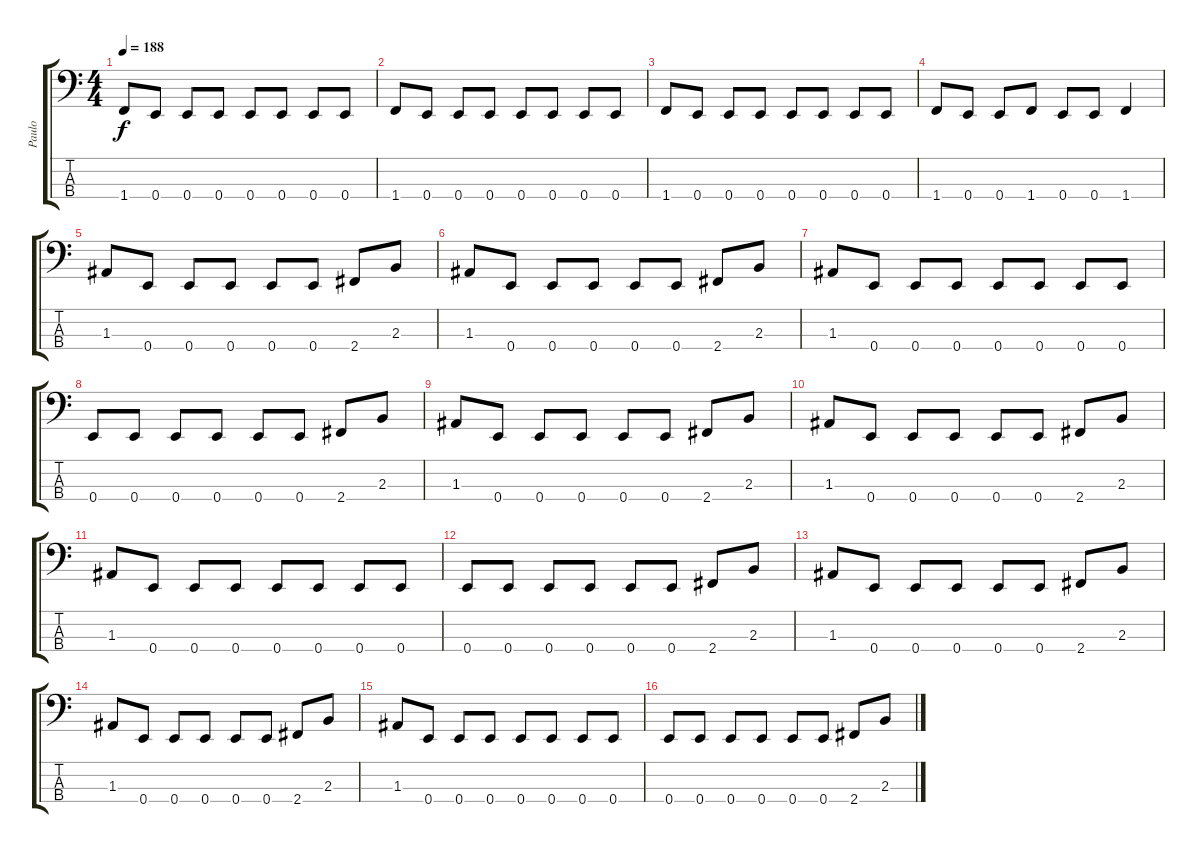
\track ("Paulo" "Paulo") {instrument electricbasspick}
\staff {score tabs}
\tuning (G2 D2 A1 E1) {hide}
\ts (4 4)
\tempo 188
\clef f4
\ks c
1.4.8{dy f} 0.4.8 0.4.8 0.4.8 0.4.8 0.4.8 0.4.8 0.4.8 |
1.4.8 0.4.8 0.4.8 0.4.8 0.4.8 0.4.8 0.4.8 0.4.8 |
1.4.8 0.4.8 0.4.8 0.4.8 0.4.8 0.4.8 0.4.8 0.4.8 |
1.4.8 0.4.8 0.4.8 1.4.8 0.4.8 0.4.8 1.4.4 |
1.3.8 0.4.8 0.4.8 0.4.8 0.4.8 0.4.8 2.4.8 2.3.8 |
1.3.8 0.4.8 0.4.8 0.4.8 0.4.8 0.4.8 2.4.8 2.3.8 |
1.3.8 0.4.8 0.4.8 0.4.8 0.4.8 0.4.8 0.4.8 0.4.8 |
0.4.8 0.4.8 0.4.8 0.4.8 0.4.8 0.4.8 2.4.8 2.3.8 |
1.3.8 0.4.8 0.4.8 0.4.8 0.4.8 0.4.8 2.4.8 2.3.8 |
1.3.8 0.4.8 0.4.8 0.4.8 0.4.8 0.4.8 2.4.8 2.3.8 |
1.3.8 0.4.8 0.4.8 0.4.8 0.4.8 0.4.8 0.4.8 0.4.8 |
0.4.8 0.4.8 0.4.8 0.4.8 0.4.8 0.4.8 2.4.8 2.3.8 |
1.3.8 0.4.8 0.4.8 0.4.8 0.4.8 0.4.8 2.4.8 2.3.8 |
1.3.8 0.4.8 0.4.8 0.4.8 0.4.8 0.4.8 2.4.8 2.3.8 |
1.3.8 0.4.8 0.4.8 0.4.8 0.4.8 0.4.8 0.4.8 0.4.8 |
0.4.8 0.4.8 0.4.8 0.4.8 0.4.8 0.4.8 2.4.8 2.3.8
